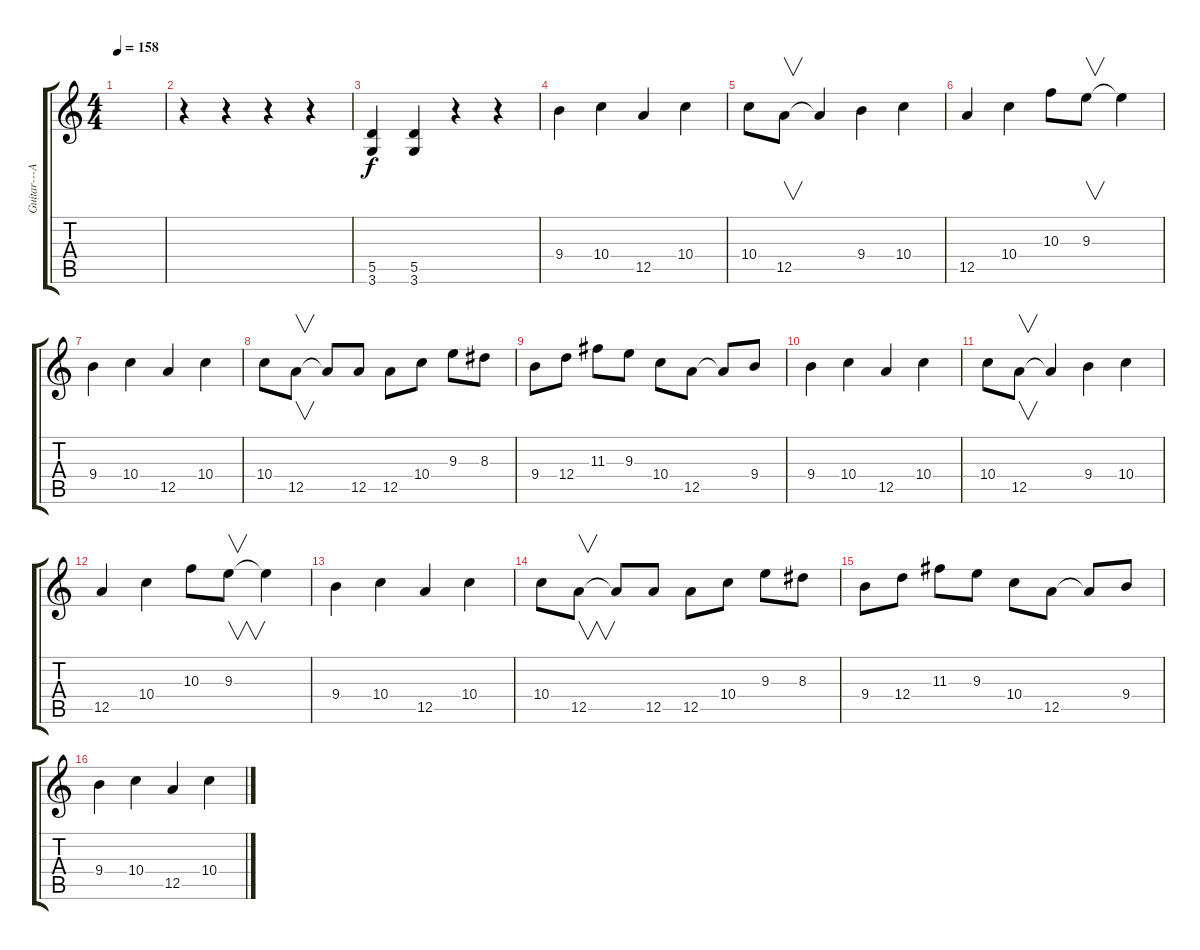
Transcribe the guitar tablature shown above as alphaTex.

\track ("" "Guitar---A") {instrument distortionguitar}
\staff {score tabs}
\tuning (E4 B3 G3 D3 A2 E2) {hide}
\ts (4 4)
\tempo 158
\clef g2
\ks c
|
r.4 r.4 r.4 r.4 |
(5.5 3.6).4 (5.5 3.6).4 r.4 r.4 |
9.4.4 10.4.4 12.5.4 10.4.4 |
10.4.8 12.5.8{v} 12.5{t}.4 9.4.4 10.4.4 |
12.5.4 10.4.4 10.3.8 9.3.8{v} 9.3{t}.4 |
9.4.4 10.4.4 12.5.4 10.4.4 |
10.4.8 12.5.8{v} 12.5{t}.8 12.5.8 12.5.8 10.4.8 9.3.8 8.3.8 |
9.4.8 12.4.8 11.3.8 9.3.8 10.4.8 12.5.8 12.5{t}.8 9.4.8 |
9.4.4 10.4.4 12.5.4 10.4.4 |
10.4.8 12.5.8{v} 12.5{t}.4 9.4.4 10.4.4 |
12.5.4 10.4.4 10.3.8 9.3.8{v} 9.3{t}.4 |
9.4.4 10.4.4 12.5.4 10.4.4 |
10.4.8 12.5.8{v} 12.5{t}.8 12.5.8 12.5.8 10.4.8 9.3.8 8.3.8 |
9.4.8 12.4.8 11.3.8 9.3.8 10.4.8 12.5.8 12.5{t}.8 9.4.8 |
9.4.4 10.4.4 12.5.4 10.4.4
